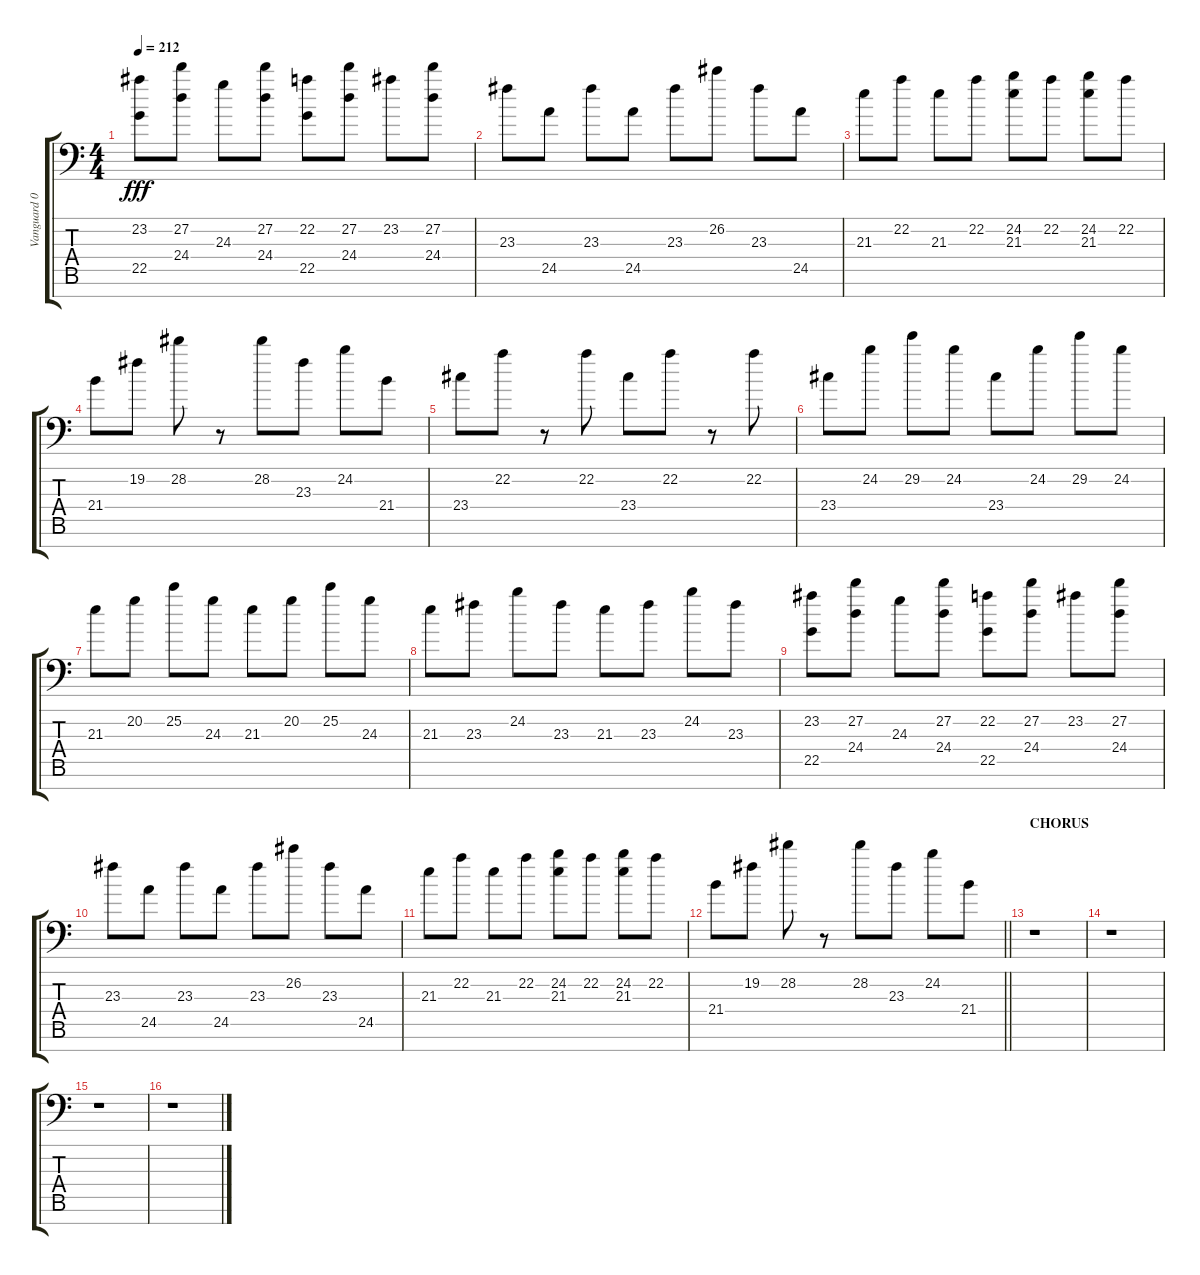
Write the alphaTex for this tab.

\track ("Vanguard 07" "Vanguard 0") {instrument lead4chiff}
\staff {score tabs}
\tuning (C8 B3 G3 D3 A2 E2 C-1) {hide}
\ts (4 4)
\tempo 212
\clef f4
\ks c
(23.2 22.5).8{dy fff} (27.2 24.4).8 24.3.8 (27.2 24.4).8 (22.2 22.5).8 (27.2 24.4).8 23.2.8 (27.2 24.4).8 |
23.3.8 24.5.8 23.3.8 24.5.8 23.3.8 26.2.8 23.3.8 24.5.8 |
21.3.8 22.2.8 21.3.8 22.2.8 (24.2 21.3).8 22.2.8 (24.2 21.3).8 22.2.8 |
21.4.8 19.2.8 28.2.8 r.8 28.2.8 23.3.8 24.2.8 21.4.8 |
23.4.8 22.2.8 r.8 22.2.8 23.4.8 22.2.8 r.8 22.2.8 |
23.4.8 24.2.8 29.2.8 24.2.8 23.4.8 24.2.8 29.2.8 24.2.8 |
21.3.8 20.2.8 25.2.8 24.3.8 21.3.8 20.2.8 25.2.8 24.3.8 |
21.3.8 23.3.8 24.2.8 23.3.8 21.3.8 23.3.8 24.2.8 23.3.8 |
(23.2 22.5).8 (27.2 24.4).8 24.3.8 (27.2 24.4).8 (22.2 22.5).8 (27.2 24.4).8 23.2.8 (27.2 24.4).8 |
23.3.8 24.5.8 23.3.8 24.5.8 23.3.8 26.2.8 23.3.8 24.5.8 |
21.3.8 22.2.8 21.3.8 22.2.8 (24.2 21.3).8 22.2.8 (24.2 21.3).8 22.2.8 |
\barLineRight lightlight
21.4.8 19.2.8 28.2.8 r.8 28.2.8 23.3.8 24.2.8 21.4.8 |
\section ("" "CHORUS")
r.1 |
r.1 |
r.1 |
r.1
